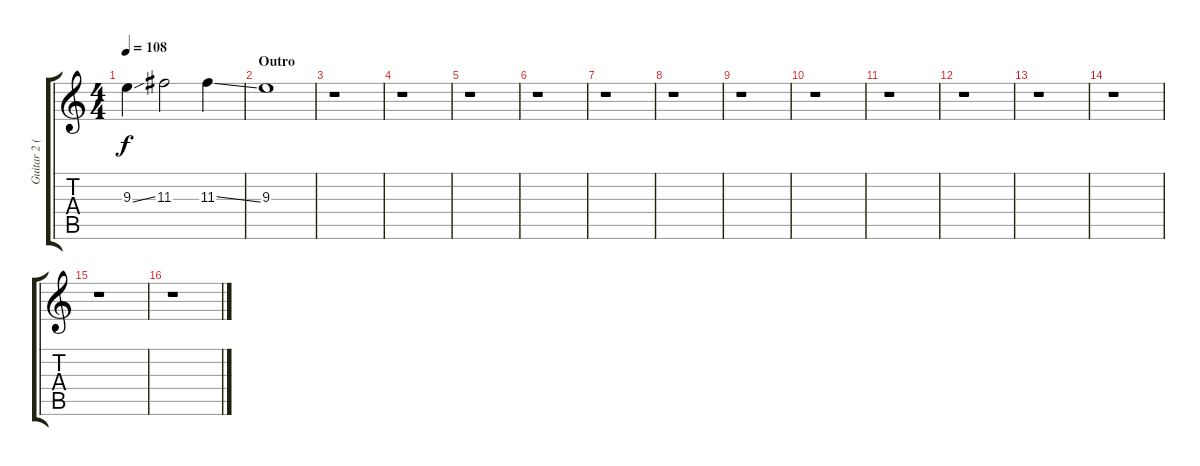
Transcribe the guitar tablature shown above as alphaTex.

\track ("Guitar 2 (Josh Klinghoffer)" "Guitar 2 (") {instrument overdrivenguitar}
\staff {score tabs}
\tuning (E4 B3 G3 D3 A2 E2) {hide}
\ts (4 4)
\tempo 108
\clef g2
\ks c
9.3{ss t}.4{dy f} 11.3.2 11.3{ss}.4 |
\section ("" "Outro")
9.3.1 |
r.1 |
r.1 |
r.1 |
r.1 |
r.1 |
r.1 |
r.1 |
r.1 |
r.1 |
r.1 |
r.1 |
r.1 |
r.1 |
r.1
